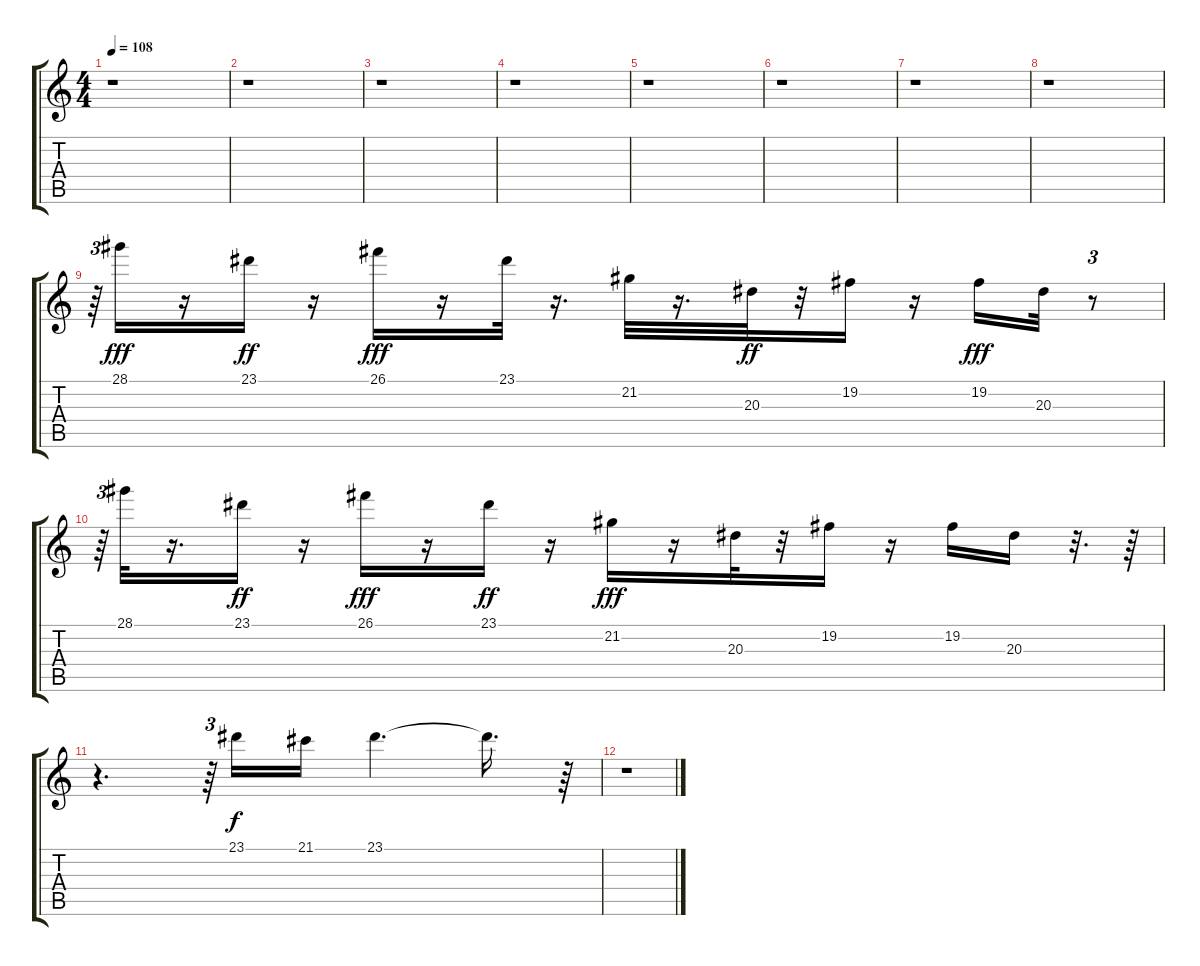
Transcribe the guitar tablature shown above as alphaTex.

\track "" {instrument shakuhachi}
\staff {score tabs}
\tuning (E4 B3 G3 D3 A2 E2) {hide}
\ts (4 4)
\tempo 108
\clef g2
\ks c
r.1{dy f} |
r.1 |
r.1 |
r.1 |
r.1 |
r.1 |
r.1 |
r.1 |
r.64{tu (3 2)} 28.1.16{dy fff} r.16 23.1.16{dy ff} r.16 26.1.16{dy fff} r.16 23.1.32 r.16{d} 21.2.32 r.16{d} 20.3.32{dy ff} r.32 19.2.16 r.16 19.2.16{dy fff} 20.3.32 r.8{tu (3 2)} |
r.64{tu (3 2)} 28.1.32 r.16{d} 23.1.16{dy ff} r.16 26.1.16{dy fff} r.16 23.1.16{dy ff} r.16 21.2.16{dy fff} r.16 20.3.32 r.32 19.2.16 r.16 19.2.16 20.3.16 r.32{d} r.64 |
r.4{d} r.64{tu (3 2)} 23.1.16{dy f} 21.1.16 23.1.4{d} 23.1{t}.16{d} r.64 |
r.1
